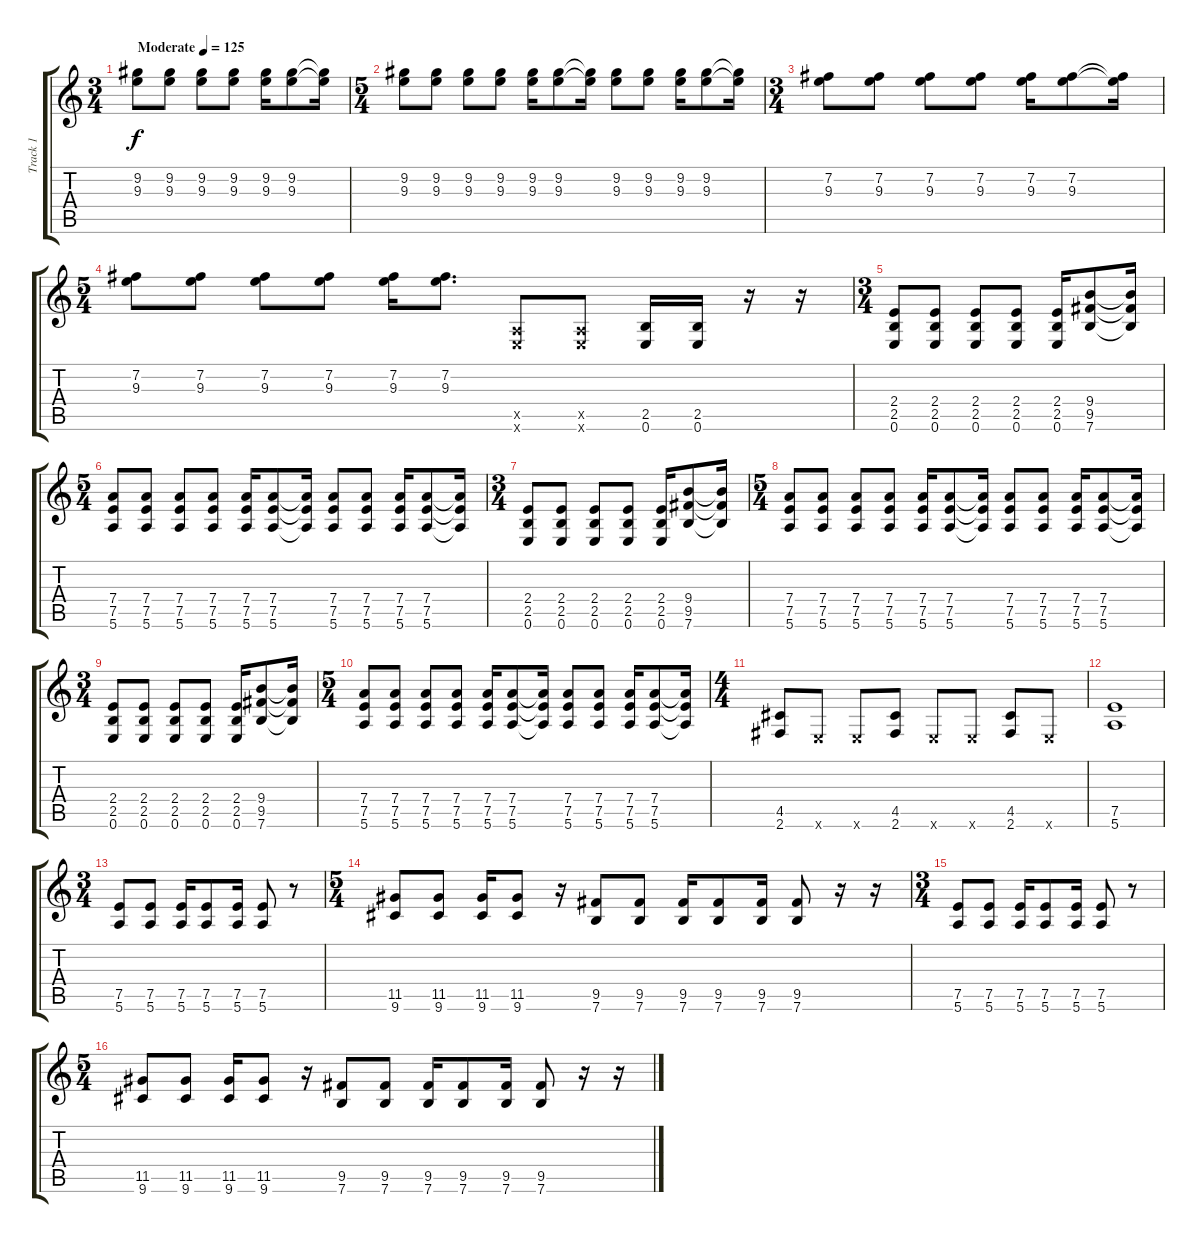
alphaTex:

\track ("Track 1" "Track 1") {instrument distortionguitar}
\staff {score tabs}
\tuning (E4 B3 G3 D3 A2 E2) {hide}
\ts (3 4)
\tempo (125 "Moderate")
\clef g2
\ks c
(9.2 9.3).8{dy f instrument distortionguitar} (9.2 9.3).8 (9.2 9.3).8 (9.2 9.3).8 (9.2 9.3).16 (9.2 9.3).8 (9.2{t} 9.3{t}).16 |
\ts (5 4)
(9.2 9.3).8 (9.2 9.3).8 (9.2 9.3).8 (9.2 9.3).8 (9.2 9.3).16 (9.2 9.3).8 (9.2{t} 9.3{t}).16 (9.2 9.3).8 (9.2 9.3).8 (9.2 9.3).16 (9.2 9.3).8 (9.2{t} 9.3{t}).16 |
\ts (3 4)
(7.2 9.3).8 (7.2 9.3).8 (7.2 9.3).8 (7.2 9.3).8 (7.2 9.3).16 (7.2 9.3).8 (7.2{t} 9.3{t}).16 |
\ts (5 4)
(7.2 9.3).8 (7.2 9.3).8 (7.2 9.3).8 (7.2 9.3).8 (7.2 9.3).16 (7.2 9.3).8{d} (0.5{x} 0.6{x}).8 (0.5{x} 0.6{x}).8 (2.5 0.6).16 (2.5 0.6).16 r.16 r.16 |
\ts (3 4)
(2.4 2.5 0.6).8 (2.4 2.5 0.6).8 (2.4 2.5 0.6).8 (2.4 2.5 0.6).8 (2.4 2.5 0.6).16 (9.4 9.5 7.6).8 (9.4{t} 9.5{t} 7.6{t}).16 |
\ts (5 4)
(7.4 7.5 5.6).8 (7.4 7.5 5.6).8 (7.4 7.5 5.6).8 (7.4 7.5 5.6).8 (7.4 7.5 5.6).16 (7.4 7.5 5.6).8 (7.4{t} 7.5{t} 5.6{t}).16 (7.4 7.5 5.6).8 (7.4 7.5 5.6).8 (7.4 7.5 5.6).16 (7.4 7.5 5.6).8 (7.4{t} 7.5{t} 5.6{t}).16 |
\ts (3 4)
(2.4 2.5 0.6).8 (2.4 2.5 0.6).8 (2.4 2.5 0.6).8 (2.4 2.5 0.6).8 (2.4 2.5 0.6).16 (9.4 9.5 7.6).8 (9.4{t} 9.5{t} 7.6{t}).16 |
\ts (5 4)
(7.4 7.5 5.6).8 (7.4 7.5 5.6).8 (7.4 7.5 5.6).8 (7.4 7.5 5.6).8 (7.4 7.5 5.6).16 (7.4 7.5 5.6).8 (7.4{t} 7.5{t} 5.6{t}).16 (7.4 7.5 5.6).8 (7.4 7.5 5.6).8 (7.4 7.5 5.6).16 (7.4 7.5 5.6).8 (7.4{t} 7.5{t} 5.6{t}).16 |
\ts (3 4)
(2.4 2.5 0.6).8 (2.4 2.5 0.6).8 (2.4 2.5 0.6).8 (2.4 2.5 0.6).8 (2.4 2.5 0.6).16 (9.4 9.5 7.6).8 (9.4{t} 9.5{t} 7.6{t}).16 |
\ts (5 4)
(7.4 7.5 5.6).8 (7.4 7.5 5.6).8 (7.4 7.5 5.6).8 (7.4 7.5 5.6).8 (7.4 7.5 5.6).16 (7.4 7.5 5.6).8 (7.4{t} 7.5{t} 5.6{t}).16 (7.4 7.5 5.6).8 (7.4 7.5 5.6).8 (7.4 7.5 5.6).16 (7.4 7.5 5.6).8 (7.4{t} 7.5{t} 5.6{t}).16 |
\ts (4 4)
(4.5 2.6).8 0.6{x}.8 0.6{x}.8 (4.5 2.6).8 0.6{x}.8 0.6{x}.8 (4.5 2.6).8 0.6{x}.8 |
(7.5 5.6).1 |
\ts (3 4)
(7.5 5.6).8 (7.5 5.6).8 (7.5 5.6).16 (7.5 5.6).8 (7.5 5.6).16 (7.5 5.6).8 r.8 |
\ts (5 4)
(11.5 9.6).8 (11.5 9.6).8 (11.5 9.6).16 (11.5 9.6).8 r.16 (9.5 7.6).8 (9.5 7.6).8 (9.5 7.6).16 (9.5 7.6).8 (9.5 7.6).16 (9.5 7.6).8 r.16 r.16 |
\ts (3 4)
(7.5 5.6).8 (7.5 5.6).8 (7.5 5.6).16 (7.5 5.6).8 (7.5 5.6).16 (7.5 5.6).8 r.8 |
\ts (5 4)
(11.5 9.6).8 (11.5 9.6).8 (11.5 9.6).16 (11.5 9.6).8 r.16 (9.5 7.6).8 (9.5 7.6).8 (9.5 7.6).16 (9.5 7.6).8 (9.5 7.6).16 (9.5 7.6).8 r.16 r.16
